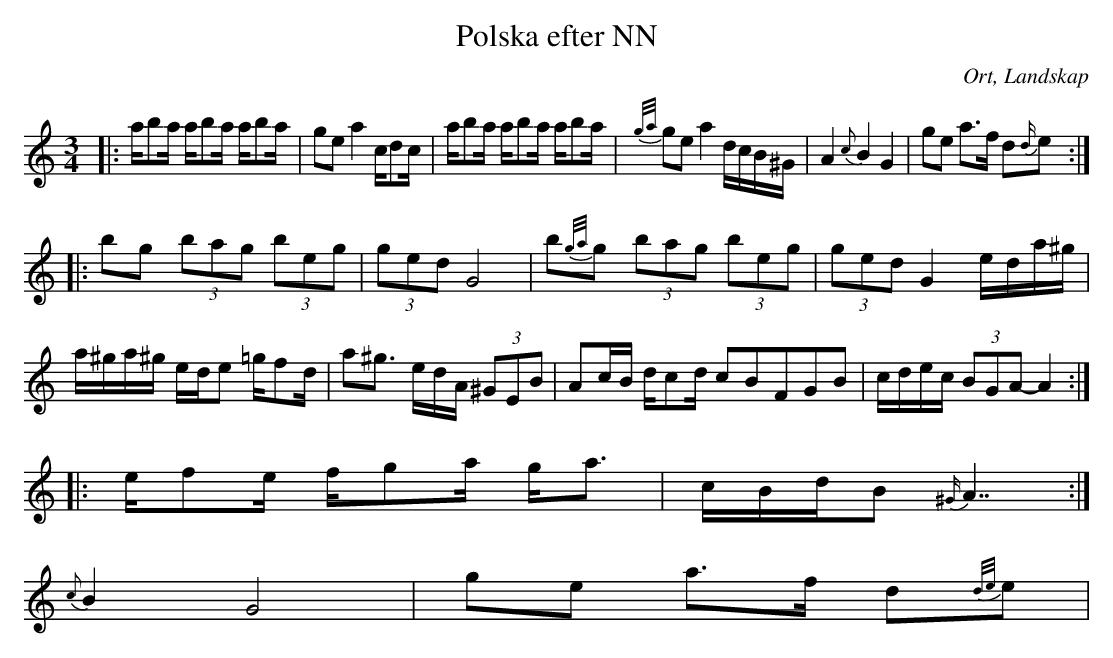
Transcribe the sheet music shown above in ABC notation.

X:1
T:Polska efter NN
O:Ort, Landskap
M:3/4
L:1/8
K:C
|: a/ba/ a/ba/ a/ba/|ge a2 c/dc/| a/ba/ a/ba/ a/ba/ | {g/a/}ge a2 d/c/B/^G/| A2 {c}B2 G2 | ge a>f d{d/}e:|
|:bg (3bag (3beg| (3ged G4 |b{g/a/}g (3bag (3beg| (3ged G2 e/d/a/^g/| a/^g/a/^g/ e/d/e =g/fd/ |a^g3/2 /e/d/A/ (3^GEB| Ac/B/ d/cd/ c2/5B2/5F2/5G2/5B2/5|  c/d/e/c/ (3BGA-A2 :|
|:e/fe/ f/ga/ g/a3/2 |c/B/d/B {^G/}A7/2:|
{c}B2 G4 | ge a>f d{d/e/}e|
